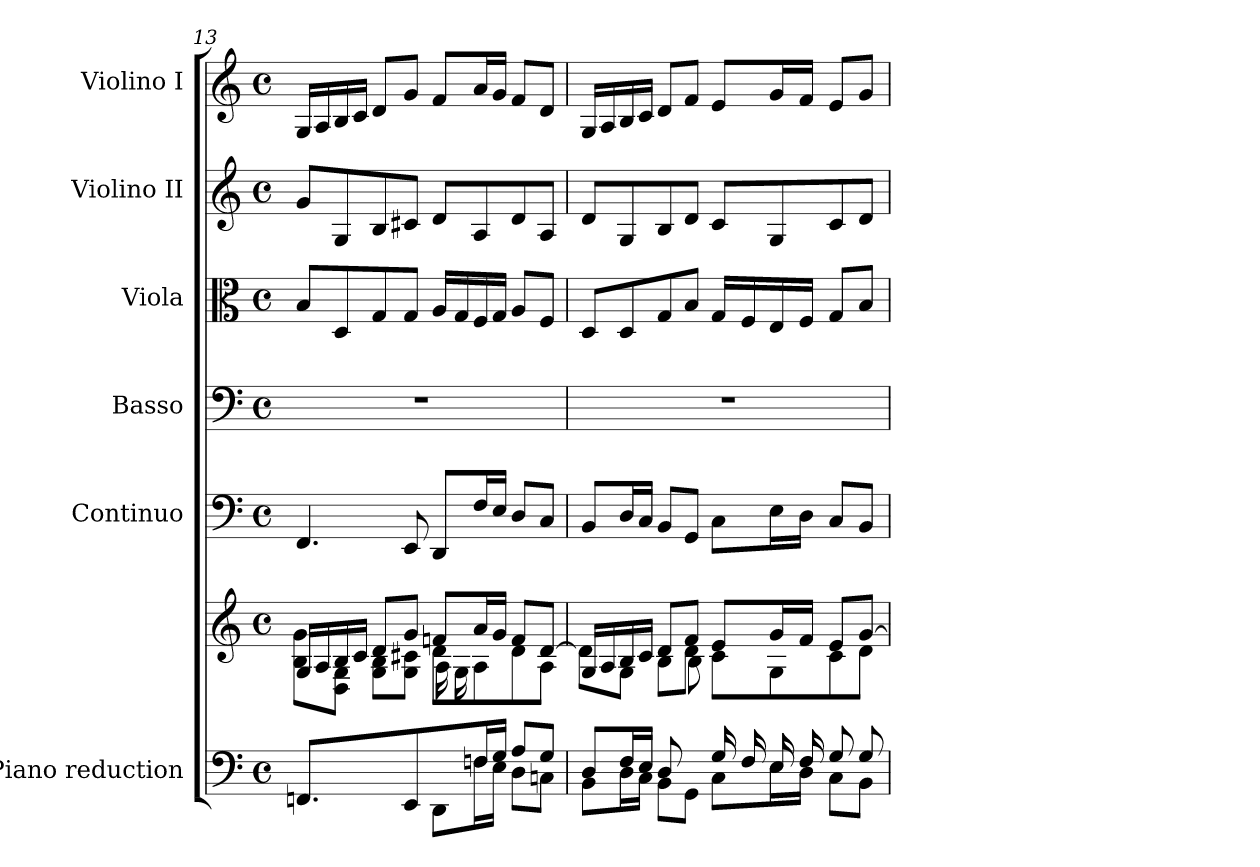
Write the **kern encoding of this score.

**kern	**kern	**kern	**kern	**kern	**kern	**kern
*part6	*part6	*part5	*part4	*part3	*part2	*part1
*staff7	*staff6	*staff5	*staff4	*staff3	*staff2	*staff1
*I"Piano reduction	*	*I"Continuo	*I"Basso	*I"Viola	*I"Violino II	*I"Violino I
*I'Pno	*	*	*	*I'Vla	*I'Vln	*I'Vln
*clefF4	*clefG2	*clefF4	*clefF4	*clefC3	*clefG2	*clefG2
*k[]	*k[]	*k[]	*k[]	*k[]	*k[]	*k[]
*M4/4	*M4/4	*M4/4	*M4/4	*M4/4	*M4/4	*M4/4
*met(c)	*met(c)	*met(c)	*met(c)	*met(c)	*met(c)	*met(c)
=13	=13	=13	=13	=13	=13	=13
*^	*^	*	*	*	*	*
*	*	*	*^	*	*	*	*	*
4.FFn/	2ryy	16G/LL	8B\ 8g\L	2ryy	4.FF/	1r	8B/L	8g/L	16G/LL
.	.	16A/	.	.	.	.	.	.	16A/
.	.	16B/	8D\ 8G\J	.	.	.	8D/	8G/	16B/
.	.	16c/JJ	.	.	.	.	.	.	16c/JJ
.	.	8d/L	8G\ 8B\L	.	.	.	8G/	8B/	8d/L
8EE/	.	8g/J	8G\ 8c#X\J	.	8EE/	.	8G/J	8c#X/J	8g/J
8ryy	8DD\L	8fn/L	8d\L	16A\LL	8DD/L	.	16A/LL	8d/L	8f/L
.	.	.	.	16G\	.	.	16G/	.	.
16Fn/	16F\L	16a/L	8A\	4.ryy	16F/L	.	16F/	8A/	16a/L
16G/JJ	16E\JJ	16g/JJ	.	.	16E/JJ	.	16G/JJ	.	16g/JJ
8A/L	8D\L	8f/L	8d\	.	8D/L	.	8A/L	8d/	8f/L
8G/J	8Cn\J	[8d/J	8A\J	.	8C/J	.	8F/J	8A/J	8d/J
=14	=14	=14	=14	=14	=14	=14	=14	=14	=14
8D/L	8BB\L	16G/LL	8d\L]	4.ryy	8BB/L	1r	8D/L	8d/L	16G/LL
.	.	16A/	.	.	.	.	.	.	16A/
16F/L	16D\L	16B/	8G\J	.	16D/L	.	8D/	8G/	16B/
16E/JJ	16C\JJ	16c/JJ	.	.	16C/JJ	.	.	.	16c/JJ
8D/L	8BB\L	8d/L	8B\L	.	8BB/L	.	8G/	8B/	8d/L
8ryy	8GG\J	8f/J	8d\J	8B\J	8GG/J	.	8B/J	8d/J	8f/J
16G/LL	8C\L	8e/L	8c\L	2ryy	8C\L	.	16G/LL	8c/L	8e/L
16F/	.	.	.	.	.	.	16F/	.	.
16E/	16E\L	16g/L	8G\	.	16E\L	.	16E/	8G/	16g/L
16F/JJ	16D\JJ	16f/JJ	.	.	16D\JJ	.	16F/JJ	.	16f/JJ
8G/L	8C\L	8e/L	8c\	.	8C/L	.	8G/L	8c/	8e/L
8G/J	8BB\J	[8g/J	8d\J	.	8BB/J	.	8B/J	8d/J	8g/J
*v	*v	*	*	*	*	*	*	*	*
*	*v	*v	*v	*	*	*	*	*
=	=	=	=	=	=	=
*-	*-	*-	*-	*-	*-	*-
